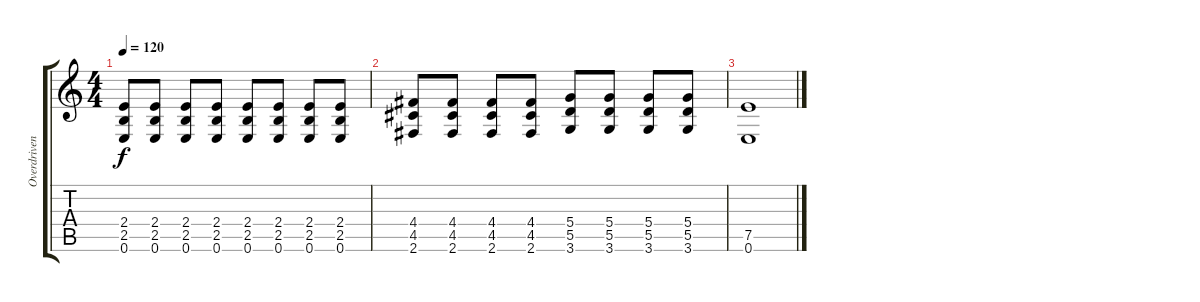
\track ("Overdriven Guitar" "Overdriven") {instrument overdrivenguitar}
\staff {score tabs}
\tuning (E4 B3 G3 D3 A2 E2) {hide}
\ts (4 4)
\tempo 120
\clef g2
\ks c
(2.4 2.5 0.6).8{dy f} (2.4 2.5 0.6).8 (2.4 2.5 0.6).8 (2.4 2.5 0.6).8 (2.4 2.5 0.6).8 (2.4 2.5 0.6).8 (2.4 2.5 0.6).8 (2.4 2.5 0.6).8 |
(4.4 4.5 2.6).8 (4.4 4.5 2.6).8 (4.4 4.5 2.6).8 (4.4 4.5 2.6).8 (5.4 5.5 3.6).8 (5.4 5.5 3.6).8 (5.4 5.5 3.6).8 (5.4 5.5 3.6).8 |
(7.5 0.6).1
